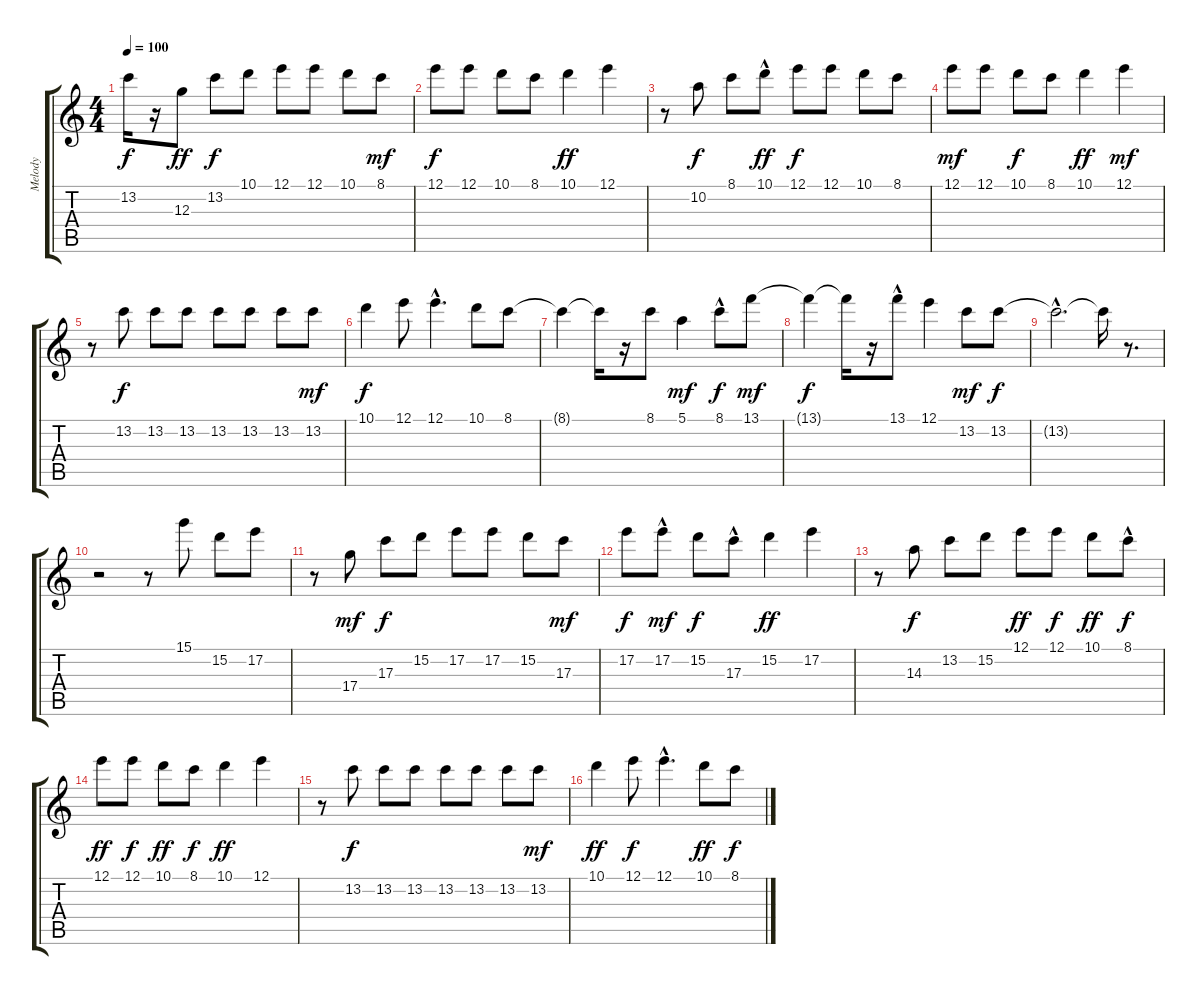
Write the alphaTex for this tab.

\track ("Melody" "Melody") {instrument acousticguitarnylon}
\staff {score tabs}
\tuning (E4 B3 G3 D3 A2 E2) {hide}
\ts (4 4)
\tempo 100
\clef g2
\ks c
13.2{t}.16{dy f} r.16 12.3.8{dy ff} 13.2.8{dy f} 10.1.8 12.1.8 12.1.8 10.1.8 8.1.8{dy mf} |
12.1.8{dy f} 12.1.8 10.1.8 8.1.8 10.1.4{dy ff} 12.1.4 |
r.8 10.2.8{dy f} 8.1.8 10.1{hac}.8{dy ff} 12.1.8{dy f} 12.1.8 10.1.8 8.1.8 |
12.1.8{dy mf} 12.1.8 10.1.8{dy f} 8.1.8 10.1.4{dy ff} 12.1.4{dy mf} |
r.8 13.2.8{dy f} 13.2.8 13.2.8 13.2.8 13.2.8 13.2.8 13.2.8{dy mf} |
10.1.4{dy f} 12.1.8 12.1{hac}.4{d} 10.1.8 8.1.8 |
8.1{t}.4 8.1{t}.16 r.16 8.1.8 5.1.4{dy mf} 8.1{hac}.8{dy f} 13.1.8{dy mf} |
13.1{t}.4{dy f} 13.1{t}.16 r.16 13.1{hac}.8 12.1.4 13.2.8{dy mf} 13.2.8{dy f} |
13.2{hac t}.2{d} 13.2{t}.16 r.8{d} |
r.2 r.8 15.1.8 15.2.8 17.2.8 |
r.8 17.4.8{dy mf} 17.3.8{dy f} 15.2.8 17.2.8 17.2.8 15.2.8 17.3.8{dy mf} |
17.2.8{dy f} 17.2{hac}.8{dy mf} 15.2.8{dy f} 17.3{hac}.8 15.2.4{dy ff} 17.2.4 |
r.8 14.3.8{dy f} 13.2.8 15.2.8 12.1.8{dy ff} 12.1.8{dy f} 10.1.8{dy ff} 8.1{hac}.8{dy f} |
12.1.8{dy ff} 12.1.8{dy f} 10.1.8{dy ff} 8.1.8{dy f} 10.1.4{dy ff} 12.1.4 |
r.8 13.2.8{dy f} 13.2.8 13.2.8 13.2.8 13.2.8 13.2.8 13.2.8{dy mf} |
10.1.4{dy ff} 12.1.8{dy f} 12.1{hac}.4{d} 10.1.8{dy ff} 8.1.8{dy f}
